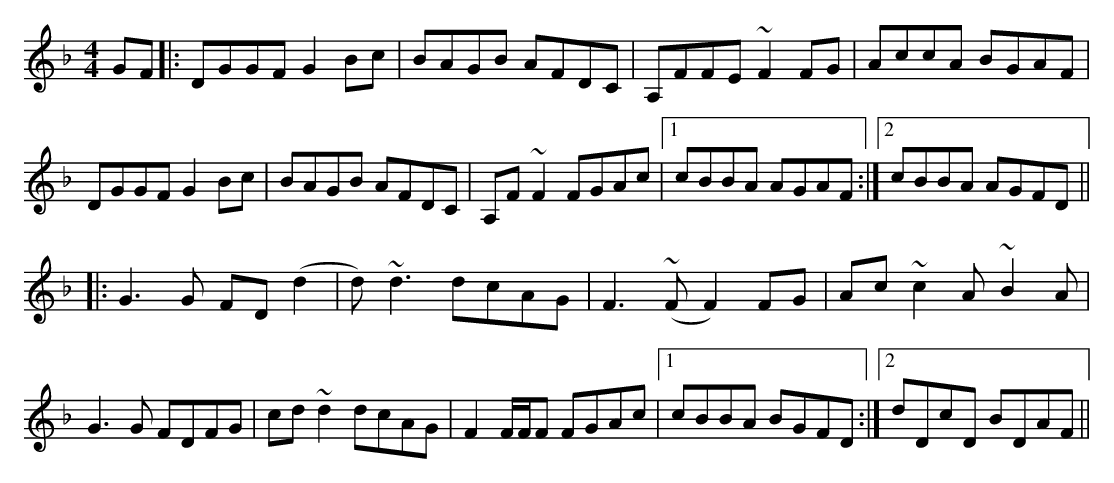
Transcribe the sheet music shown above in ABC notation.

X:1
M:4/4
K:Gdor
GF|:DGGF G2 Bc|BAGB AFDC|A,FFE ~F2 FG|AccA BGAF|
DGGF G2 Bc|BAGB AFDC|A,F ~F2 FGAc|1 cBBA AGAF:|2 cBBA AGFD||
|:G3 G FD (d2|d)~d3 dcAG|F3~(F F2)FG|Ac ~c2 A ~B2 A|
G3 G FDFG|cd~d2 dcAG|F2 F/F/F FGAc|1 cBBA BGFD:|2 dDcD BDAF||
